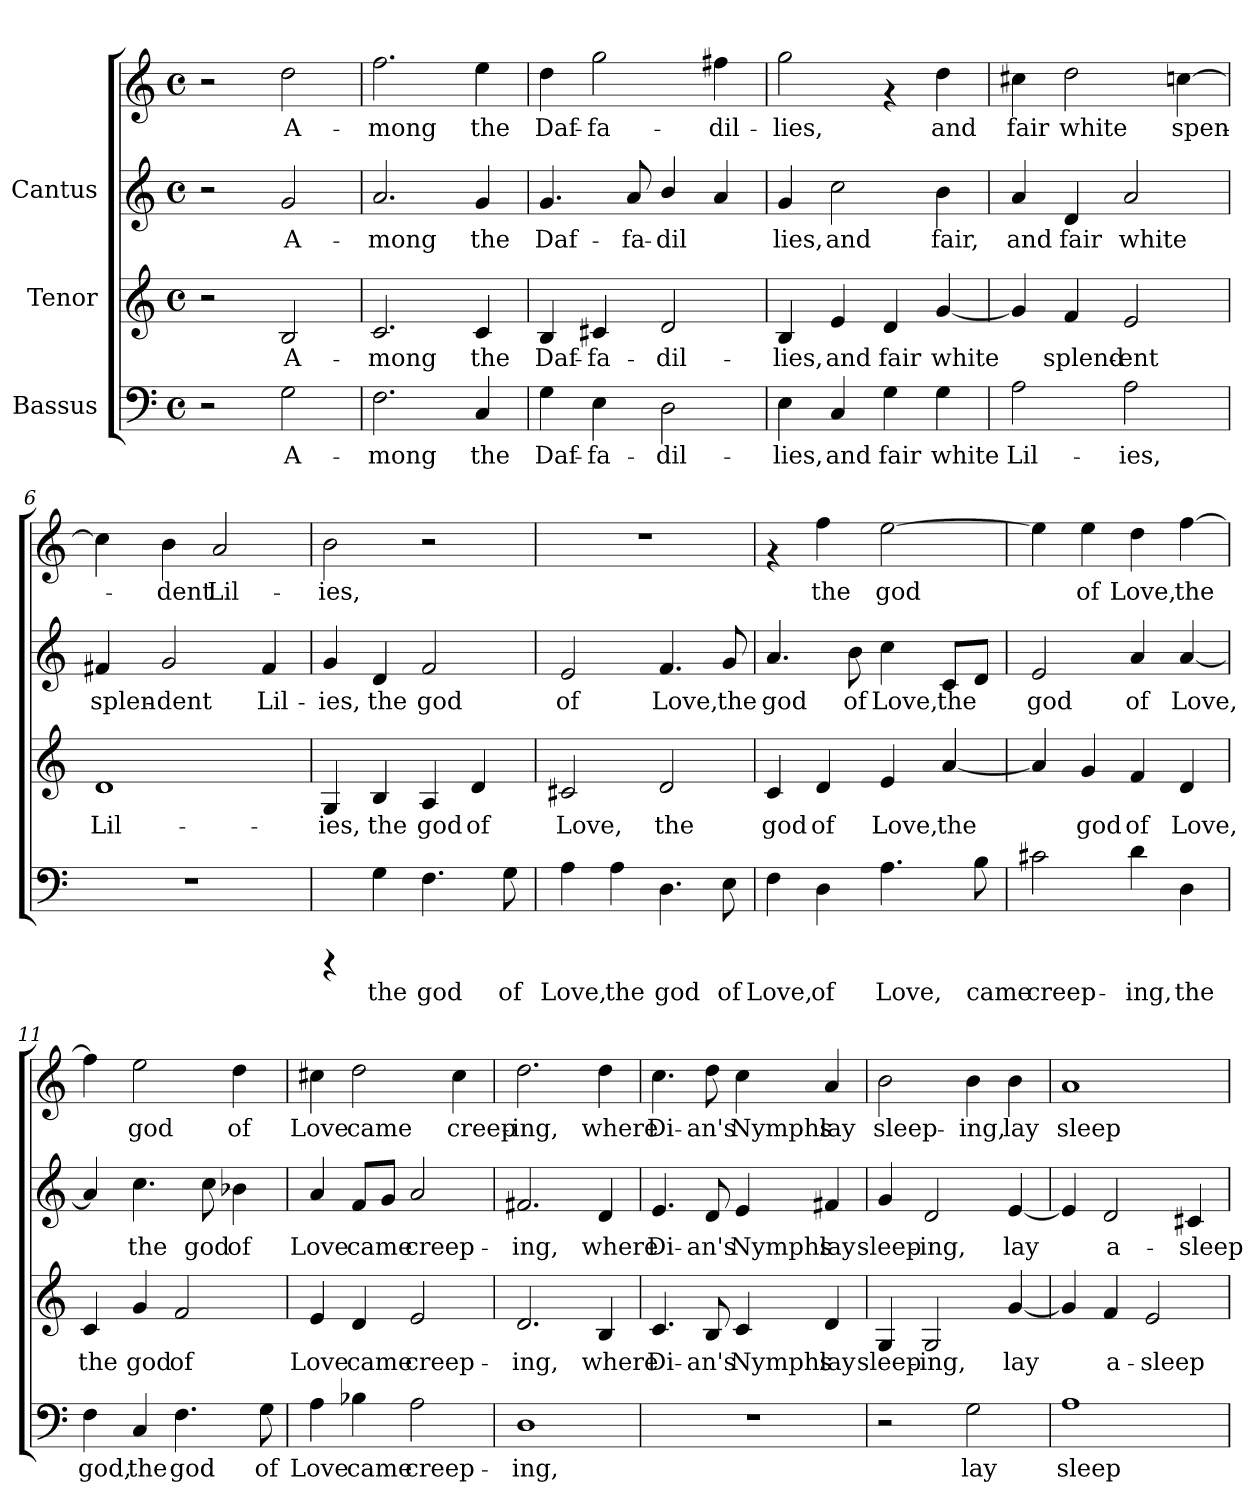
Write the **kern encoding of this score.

**kern	**text	**kern	**text	**kern	**text	**kern	**text
*part3	*part3	*part2	*part2	*part1	*part1	*part1	*part1
*staff4	*staff4	*staff3	*staff3	*staff2	*staff2	*staff1	*staff1
*I"Bassus	*	*I"Tenor	*	*I"Cantus	*	*	*
!!LO:PB:g=z
*stria5	*	*stria5	*	*stria5	*	*stria5	*
*clefF4	*	*clefG2	*	*clefG2	*	*clefG2	*
*M4/4	*	*M4/4	*	*M4/4	*	*M4/4	*
*met(c)	*	*met(c)	*	*met(c)	*	*met(c)	*
*MM156	*	*MM156	*	*MM156	*	*MM156	*
=1	=1	=1	=1	=1	=1	=1	=1
2r	.	2r	.	2r	.	2r	.
!	!LO:LY:b:cj	!	!LO:LY:b:cj	!	!LO:LY:b:cj	!	!LO:LY:b:cj
2G\	A-	2B/	A-	2g/	-A-	2dd\	A-
=2	=2	=2	=2	=2	=2	=2	=2
!	!LO:LY:b:cj	!	!LO:LY:b:cj	!	!LO:LY:b:cj	!	!LO:LY:b:cj
2.F\	-mong	2.c/	-mong	2.a/	mong	2.ff\	-mong
!	!LO:LY:b:cj	!	!LO:LY:b:cj	!	!LO:LY:b:cj	!	!LO:LY:b:cj
4C/	the	4c/	the	4g/	the	4ee\	the
=3	=3	=3	=3	=3	=3	=3	=3
!	!LO:LY:b:cj	!	!LO:LY:b:cj	!	!LO:LY:b:cj	!	!LO:LY:b:cj
4G\	Daf-	4B/	Daf-	4.g/	-Daf-	4dd\	Daf-
!	!LO:LY:b:cj	!	!LO:LY:b:cj	!	!	!	!LO:LY:b:cj
4E\	-fa-	4c#X/	-fa-	.	.	2gg\	-fa-
!	!	!	!	!	!LO:LY:b:cj	!	!
.	.	.	.	8a/	-fa-	.	.
!	!LO:LY:b:cj	!	!LO:LY:b:cj	!	!LO:LY:b:cj	!	!
2D\	-dil-	2d/	-dil-	4b/	-dil-	.	.
!	!	!	!	!	!LO:LY:b:cj	!	!LO:LY:b:cj
.	.	.	.	4a/	--	4ff#X\	-dil-
=4	=4	=4	=4	=4	=4	=4	=4
!	!LO:LY:b:cj	!	!LO:LY:b:cj	!	!LO:LY:b:cj	!	!LO:LY:b:cj
4E\	-lies,	4B/	-lies,	4g/	lies,	2gg\	-lies,
!	!LO:LY:b:cj	!	!LO:LY:b:cj	!	!LO:LY:b:cj	!	!
4C/	and	4e/	and	2cc\	and	.	.
!	!LO:LY:b:cj	!	!LO:LY:b:cj	!	!	!	!
4G\	fair	4d/	fair	.	.	4rf	.
!	!LO:LY:b:cj	!	!LO:LY:b:cj	!	!LO:LY:b:cj	!	!LO:LY:b:cj
4G\	white	[<4g/	white	4b\	fair,	4dd\	and
=5	=5	=5	=5	=5	=5	=5	=5
!	!LO:LY:b:cj	!	!LO:LY:b:cj	!	!LO:LY:b:cj	!	!LO:LY:b:cj
2A\	Lil-	4g/]	.	4a/	-and	4cc#X\	fair
!	!	!	!LO:LY:b:cj	!	!LO:LY:b:cj	!	!LO:LY:b:cj
.	.	4f/	splend-	4d/	fair	2dd\	white
!	!LO:LY:b:cj	!	!LO:LY:b:cj	!	!LO:LY:b:cj	!	!
2A\	-ies,	2e/	-ent	2a/	white	.	.
!	!	!	!	!	!	!	!LO:LY:b:cj
.	.	.	.	.	.	[>4ccn\	spen-
!!LO:LB:g=z
=6	=6	=6	=6	=6	=6	=6	=6
!	!	!	!LO:LY:b:cj	!	!LO:LY:b:cj	!	!LO:LY:b:cj
1r	.	1d	Lil-	4f#X/	-splen-	4cc\]	.
!	!	!	!	!	!LO:LY:b:cj	!	!LO:LY:b:cj
.	.	.	.	2g/	-dent	4b\	dent
!	!	!	!	!	!	!	!LO:LY:b:cj
.	.	.	.	.	.	2a/	Lil-
!	!	!	!	!	!LO:LY:b:cj	!	!
.	.	.	.	4f#/	Lil-	.	.
=7	=7	=7	=7	=7	=7	=7	=7
!	!	!	!LO:LY:b:cj	!	!LO:LY:b:cj	!	!LO:LY:b:cj
4rCCC	.	4G/	-ies,	4g/	ies,	2b\	-ies,
!	!LO:LY:b:cj	!	!LO:LY:b:cj	!	!LO:LY:b:cj	!	!
4G\	the	4B/	the	4d/	the	.	.
!	!LO:LY:b:cj	!	!LO:LY:b:cj	!	!LO:LY:b:cj	!	!
4.F\	god	4A/	god	2f/	god	2r	.
!	!	!	!LO:LY:b:cj	!	!	!	!
.	.	4d/	of	.	.	.	.
!	!LO:LY:b:cj	!	!	!	!	!	!
8G\	of	.	.	.	.	.	.
=8	=8	=8	=8	=8	=8	=8	=8
!	!LO:LY:b:cj	!	!LO:LY:b:cj	!	!LO:LY:b:cj	!	!
4A\	Love,	2c#X/	Love,	2e/	of	1r	.
!	!LO:LY:b:cj	!	!	!	!	!	!
4A\	the	.	.	.	.	.	.
!	!LO:LY:b:cj	!	!LO:LY:b:cj	!	!LO:LY:b:cj	!	!
4.D\	god	2d/	the	4.f/	Love,	.	.
!	!LO:LY:b:cj	!	!	!	!LO:LY:b:cj	!	!
8E\	of	.	.	8g/	the	.	.
=9	=9	=9	=9	=9	=9	=9	=9
!	!LO:LY:b:cj	!	!LO:LY:b:cj	!	!LO:LY:b:cj	!	!
4F\	Love,	4c/	god	4.a/	god	4rf	.
!	!LO:LY:b:cj	!	!LO:LY:b:cj	!	!	!	!LO:LY:b:cj
4D\	of	4d/	of	.	.	4ff\	the
!	!	!	!	!	!LO:LY:b:cj	!	!
.	.	.	.	8b\	of	.	.
!	!LO:LY:b:cj	!	!LO:LY:b:cj	!	!LO:LY:b:cj	!	!LO:LY:b:cj
4.A\	Love,	4e/	Love,	4cc\	Love,	[>2ee\	god
!	!	!	!LO:LY:b:cj	!	!LO:LY:b:cj	!	!
.	.	[<4a/	the	8c/L	the	.	.
!	!LO:LY:b:cj	!	!	!	!LO:LY:b:cj	!	!
8B\	came	.	.	8d/J	.	.	.
!!LO:LB:g=z
=10	=10	=10	=10	=10	=10	=10	=10
!	!LO:LY:b:cj	!	!LO:LY:b:cj	!	!LO:LY:b:cj	!	!LO:LY:b:cj
2c#X\	creep-	4a/]	.	2e/	god	4ee\]	.
!	!	!	!LO:LY:b:cj	!	!	!	!LO:LY:b:cj
.	.	4g/	god	.	.	4ee\	of
!	!LO:LY:b:cj	!	!LO:LY:b:cj	!	!LO:LY:b:cj	!	!LO:LY:b:cj
4d\	-ing,	4f/	of	4a/	of	4dd\	Love,
!	!LO:LY:b:cj	!	!LO:LY:b:cj	!	!LO:LY:b:cj	!	!LO:LY:b:cj
4D\	the	4d/	Love,	[<4a/	Love,	[>4ff\	the
=11	=11	=11	=11	=11	=11	=11	=11
!	!LO:LY:b:cj	!	!LO:LY:b:cj	!	!LO:LY:b:cj	!	!LO:LY:b:cj
4F\	god,	4c/	the	4a/]	.	4ff\]	.
!	!LO:LY:b:cj	!	!LO:LY:b:cj	!	!LO:LY:b:cj	!	!LO:LY:b:cj
4C/	the	4g/	god	4.cc\	the	2ee\	god
!	!LO:LY:b:cj	!	!LO:LY:b:cj	!	!	!	!
4.F\	god	2f/	of	.	.	.	.
!	!	!	!	!	!LO:LY:b:cj	!	!
.	.	.	.	8cc\	god	.	.
!	!	!	!	!	!LO:LY:b:cj	!	!LO:LY:b:cj
.	.	.	.	4b-X\	of	4dd\	of
!	!LO:LY:b:cj	!	!	!	!	!	!
8G\	of	.	.	.	.	.	.
=12	=12	=12	=12	=12	=12	=12	=12
!	!LO:LY:b:cj	!	!LO:LY:b:cj	!	!LO:LY:b:cj	!	!LO:LY:b:cj
4A\	Love	4e/	Love	4a/	-Love	4cc#X\	Love
!	!LO:LY:b:cj	!	!LO:LY:b:cj	!	!LO:LY:b:cj	!	!LO:LY:b:cj
4B-X\	came	4d/	came	8f/L	came	2dd\	came
!	!	!	!	!	!LO:LY:b:cj	!	!
.	.	.	.	8g/J	.	.	.
!	!LO:LY:b:cj	!	!LO:LY:b:cj	!	!LO:LY:b:cj	!	!
2A\	creep-	2e/	creep-	2a/	creep-	.	.
!	!	!	!	!	!	!	!LO:LY:b:cj
.	.	.	.	.	.	4cc#\	creep-
=13	=13	=13	=13	=13	=13	=13	=13
!	!LO:LY:b:cj	!	!LO:LY:b:cj	!	!LO:LY:b:cj	!	!LO:LY:b:cj
1D	-ing,	2.d/	-ing,	2.f#X/	ing,	2.dd\	-ing,
!	!	!	!LO:LY:b:cj	!	!LO:LY:b:cj	!	!LO:LY:b:cj
.	.	4B/	where	4d/	where	4dd\	where
=14	=14	=14	=14	=14	=14	=14	=14
!	!	!	!LO:LY:b:cj	!	!LO:LY:b:cj	!	!LO:LY:b:cj
1r	.	4.c/	Di-	4.e/	Di-	4.cc\	Di-
!	!	!	!LO:LY:b:cj	!	!LO:LY:b:cj	!	!LO:LY:b:cj
.	.	8B/	-an's	8d/	-an's	8dd\	-an's
!	!	!	!LO:LY:b:cj	!	!LO:LY:b:cj	!	!LO:LY:b:cj
.	.	4c/	Nymphs	4e/	Nymphs	4cc\	Nymphs
!	!	!	!LO:LY:b:cj	!	!LO:LY:b:cj	!	!LO:LY:b:cj
.	.	4d/	lay	4f#X/	lay	4a/	lay
!!LO:PB:g=z
=15	=15	=15	=15	=15	=15	=15	=15
!	!	!	!LO:LY:b:cj	!	!LO:LY:b:cj	!	!LO:LY:b:cj
2r	.	4G/	sleep-	4g/	sleep-	2b\	sleep-
!	!	!	!LO:LY:b:cj	!	!LO:LY:b:cj	!	!
.	.	2G/	-ing,	2d/	-ing,	.	.
!	!LO:LY:b:cj	!	!	!	!	!	!LO:LY:b:cj
2G\	lay	.	.	.	.	4b\	-ing,
!	!	!	!LO:LY:b:cj	!	!LO:LY:b:cj	!	!LO:LY:b:cj
.	.	[<4g/	lay	[<4e/	lay	4b\	lay
=16	=16	=16	=16	=16	=16	=16	=16
!	!LO:LY:b:cj	!	!LO:LY:b:cj	!	!LO:LY:b:cj	!	!LO:LY:b:cj
1A	sleep-	4g/]	.	4e/]	-	1a	sleep-
!	!	!	!LO:LY:b:cj	!	!LO:LY:b:cj	!	!
.	.	4f/	a-	2d/	a-	.	.
!	!	!	!LO:LY:b:cj	!	!	!	!
.	.	2e/	-sleep-	.	.	.	.
!	!	!	!	!	!LO:LY:b:cj	!	!
.	.	.	.	4c#X/	-sleep-	.	.
=	=	=	=	=	=	=	=
*-	*-	*-	*-	*-	*-	*-	*-
